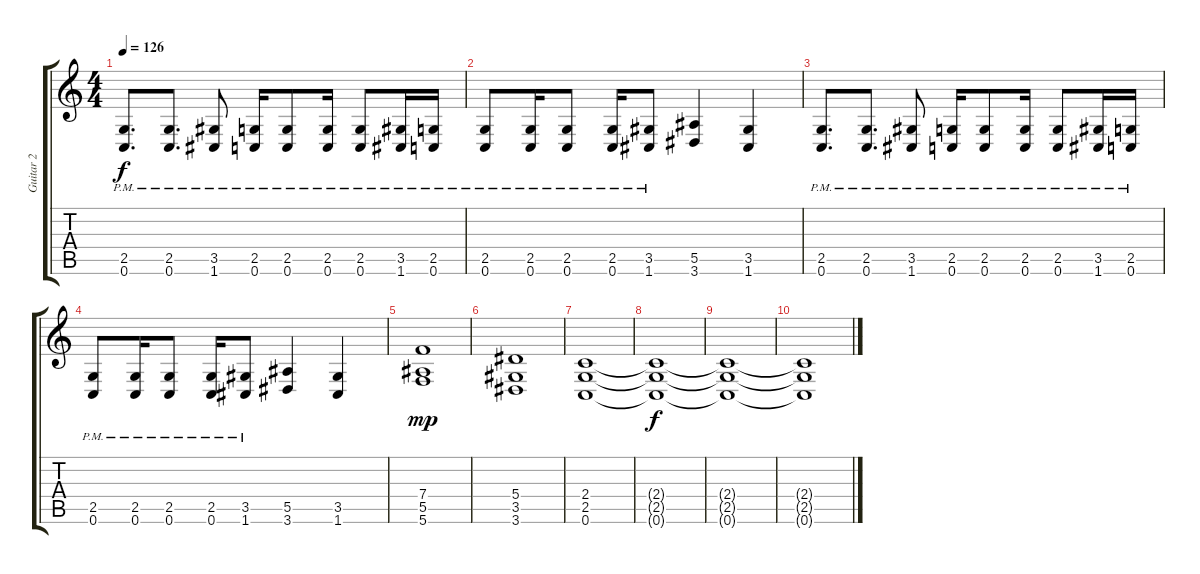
\track ("Guitar 2" "Guitar 2") {instrument distortionguitar}
\staff {score tabs}
\tuning (C4 G3 Eb3 Bb2 F2 C2) {hide}
\ts (4 4)
\tempo 126
\clef g2
\ks c
(2.5{pm} 0.6{pm}).8{d dy f} (2.5{pm} 0.6{pm}).8{d} (3.5{pm} 1.6{pm}).8 (2.5{pm} 0.6{pm}).16 (2.5{pm} 0.6{pm}).8 (2.5{pm} 0.6{pm}).16 (2.5{pm} 0.6{pm}).8 (3.5{pm} 1.6{pm}).16 (2.5{pm} 0.6{pm}).16 |
(2.5{pm} 0.6{pm}).8 (2.5{pm} 0.6{pm}).16 (2.5{pm} 0.6{pm}).8 (2.5{pm} 0.6{pm}).16 (3.5{pm} 1.6{pm}).8 (5.5 3.6).4 (3.5 1.6).4 |
(2.5{pm} 0.6{pm}).8{d} (2.5{pm} 0.6{pm}).8{d} (3.5{pm} 1.6{pm}).8 (2.5{pm} 0.6{pm}).16 (2.5{pm} 0.6{pm}).8 (2.5{pm} 0.6{pm}).16 (2.5{pm} 0.6{pm}).8 (3.5{pm} 1.6{pm}).16 (2.5{pm} 0.6{pm}).16 |
(2.5{pm} 0.6{pm}).8 (2.5{pm} 0.6{pm}).16 (2.5{pm} 0.6{pm}).8 (2.5{pm} 0.6{pm}).16 (3.5{pm} 1.6{pm}).8 (5.5 3.6).4 (3.5 1.6).4 |
(7.4 5.5 5.6).1{dy mp} |
(5.4 3.5 3.6).1 |
(2.4 2.5 0.6).1 |
(2.4{t} 2.5{t} 0.6{t}).1{dy f} |
(2.4{t} 2.5{t} 0.6{t}).1 |
(2.4{t} 2.5{t} 0.6{t}).1
